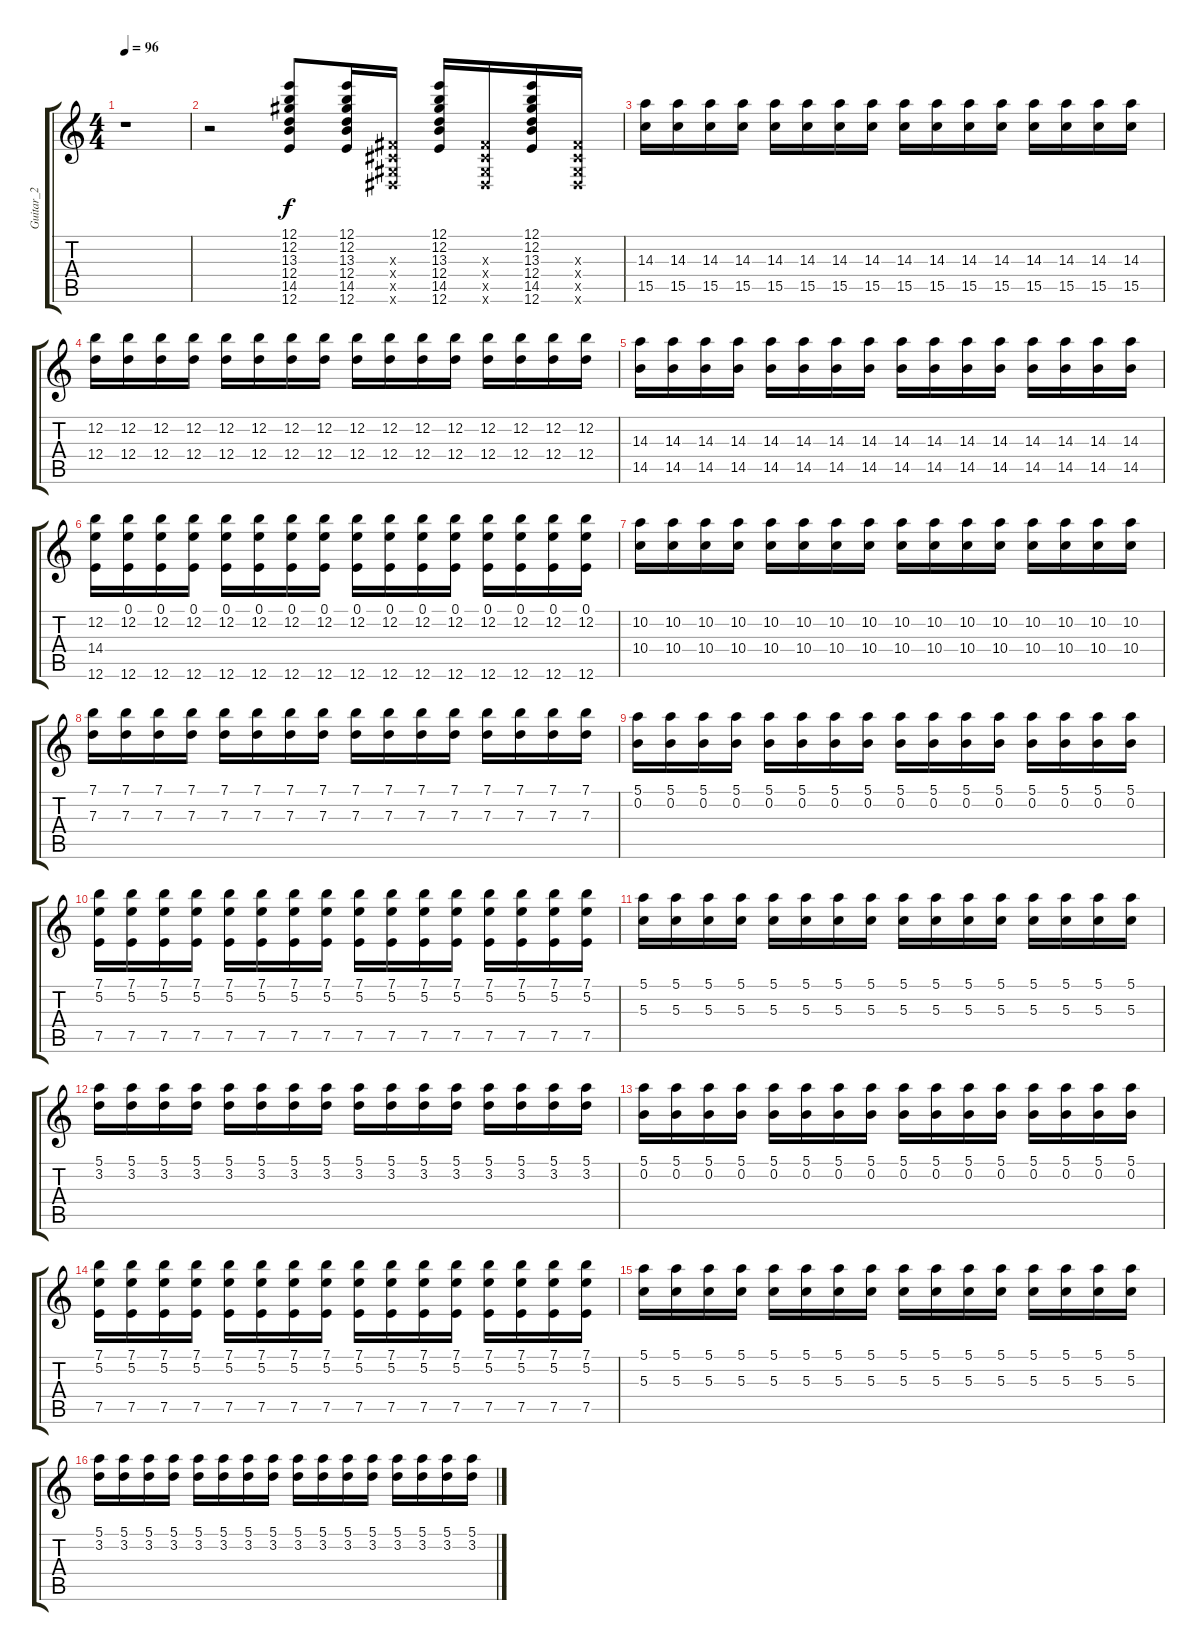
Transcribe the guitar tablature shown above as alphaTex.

\track ("Guitar_2" "Guitar_2") {instrument distortionguitar}
\staff {score tabs}
\tuning (E4 B3 G3 D3 A2 E2) {hide}
\ts (4 4)
\tempo 96
\clef g2
\ks c
r.1{dy f} |
r.2 (12.1 12.2 13.3 12.4 14.5 12.6).8 (12.1 12.2 13.3 12.4 14.5 12.6).16 (-1.3{x} -1.4{x} -1.5{x} -1.6{x}).16 (12.1 12.2 13.3 12.4 14.5 12.6).16 (-1.3{x} -1.4{x} -1.5{x} -1.6{x}).16 (12.1 12.2 13.3 12.4 14.5 12.6).16 (-1.3{x} -1.4{x} -1.5{x} -1.6{x}).16 |
(14.3 15.5).16 (14.3 15.5).16 (14.3 15.5).16 (14.3 15.5).16 (14.3 15.5).16 (14.3 15.5).16 (14.3 15.5).16 (14.3 15.5).16 (14.3 15.5).16 (14.3 15.5).16 (14.3 15.5).16 (14.3 15.5).16 (14.3 15.5).16 (14.3 15.5).16 (14.3 15.5).16 (14.3 15.5).16 |
(12.2 12.4).16 (12.2 12.4).16 (12.2 12.4).16 (12.2 12.4).16 (12.2 12.4).16 (12.2 12.4).16 (12.2 12.4).16 (12.2 12.4).16 (12.2 12.4).16 (12.2 12.4).16 (12.2 12.4).16 (12.2 12.4).16 (12.2 12.4).16 (12.2 12.4).16 (12.2 12.4).16 (12.2 12.4).16 |
(14.3 14.5).16 (14.3 14.5).16 (14.3 14.5).16 (14.3 14.5).16 (14.3 14.5).16 (14.3 14.5).16 (14.3 14.5).16 (14.3 14.5).16 (14.3 14.5).16 (14.3 14.5).16 (14.3 14.5).16 (14.3 14.5).16 (14.3 14.5).16 (14.3 14.5).16 (14.3 14.5).16 (14.3 14.5).16 |
(12.2 14.4 12.6).16 (0.1 12.2 12.6).16 (0.1 12.2 12.6).16 (0.1 12.2 12.6).16 (0.1 12.2 12.6).16 (0.1 12.2 12.6).16 (0.1 12.2 12.6).16 (0.1 12.2 12.6).16 (0.1 12.2 12.6).16 (0.1 12.2 12.6).16 (0.1 12.2 12.6).16 (0.1 12.2 12.6).16 (0.1 12.2 12.6).16 (0.1 12.2 12.6).16 (0.1 12.2 12.6).16 (0.1 12.2 12.6).16 |
(10.2 10.4).16 (10.2 10.4).16 (10.2 10.4).16 (10.2 10.4).16 (10.2 10.4).16 (10.2 10.4).16 (10.2 10.4).16 (10.2 10.4).16 (10.2 10.4).16 (10.2 10.4).16 (10.2 10.4).16 (10.2 10.4).16 (10.2 10.4).16 (10.2 10.4).16 (10.2 10.4).16 (10.2 10.4).16 |
(7.1 7.3).16 (7.1 7.3).16 (7.1 7.3).16 (7.1 7.3).16 (7.1 7.3).16 (7.1 7.3).16 (7.1 7.3).16 (7.1 7.3).16 (7.1 7.3).16 (7.1 7.3).16 (7.1 7.3).16 (7.1 7.3).16 (7.1 7.3).16 (7.1 7.3).16 (7.1 7.3).16 (7.1 7.3).16 |
(5.1 0.2).16 (5.1 0.2).16 (5.1 0.2).16 (5.1 0.2).16 (5.1 0.2).16 (5.1 0.2).16 (5.1 0.2).16 (5.1 0.2).16 (5.1 0.2).16 (5.1 0.2).16 (5.1 0.2).16 (5.1 0.2).16 (5.1 0.2).16 (5.1 0.2).16 (5.1 0.2).16 (5.1 0.2).16 |
(7.1 5.2 7.5).16 (7.1 5.2 7.5).16 (7.1 5.2 7.5).16 (7.1 5.2 7.5).16 (7.1 5.2 7.5).16 (7.1 5.2 7.5).16 (7.1 5.2 7.5).16 (7.1 5.2 7.5).16 (7.1 5.2 7.5).16 (7.1 5.2 7.5).16 (7.1 5.2 7.5).16 (7.1 5.2 7.5).16 (7.1 5.2 7.5).16 (7.1 5.2 7.5).16 (7.1 5.2 7.5).16 (7.1 5.2 7.5).16 |
(5.1 5.3).16 (5.1 5.3).16 (5.1 5.3).16 (5.1 5.3).16 (5.1 5.3).16 (5.1 5.3).16 (5.1 5.3).16 (5.1 5.3).16 (5.1 5.3).16 (5.1 5.3).16 (5.1 5.3).16 (5.1 5.3).16 (5.1 5.3).16 (5.1 5.3).16 (5.1 5.3).16 (5.1 5.3).16 |
(5.1 3.2).16 (5.1 3.2).16 (5.1 3.2).16 (5.1 3.2).16 (5.1 3.2).16 (5.1 3.2).16 (5.1 3.2).16 (5.1 3.2).16 (5.1 3.2).16 (5.1 3.2).16 (5.1 3.2).16 (5.1 3.2).16 (5.1 3.2).16 (5.1 3.2).16 (5.1 3.2).16 (5.1 3.2).16 |
(5.1 0.2).16 (5.1 0.2).16 (5.1 0.2).16 (5.1 0.2).16 (5.1 0.2).16 (5.1 0.2).16 (5.1 0.2).16 (5.1 0.2).16 (5.1 0.2).16 (5.1 0.2).16 (5.1 0.2).16 (5.1 0.2).16 (5.1 0.2).16 (5.1 0.2).16 (5.1 0.2).16 (5.1 0.2).16 |
(7.1 5.2 7.5).16 (7.1 5.2 7.5).16 (7.1 5.2 7.5).16 (7.1 5.2 7.5).16 (7.1 5.2 7.5).16 (7.1 5.2 7.5).16 (7.1 5.2 7.5).16 (7.1 5.2 7.5).16 (7.1 5.2 7.5).16 (7.1 5.2 7.5).16 (7.1 5.2 7.5).16 (7.1 5.2 7.5).16 (7.1 5.2 7.5).16 (7.1 5.2 7.5).16 (7.1 5.2 7.5).16 (7.1 5.2 7.5).16 |
(5.1 5.3).16 (5.1 5.3).16 (5.1 5.3).16 (5.1 5.3).16 (5.1 5.3).16 (5.1 5.3).16 (5.1 5.3).16 (5.1 5.3).16 (5.1 5.3).16 (5.1 5.3).16 (5.1 5.3).16 (5.1 5.3).16 (5.1 5.3).16 (5.1 5.3).16 (5.1 5.3).16 (5.1 5.3).16 |
(5.1 3.2).16 (5.1 3.2).16 (5.1 3.2).16 (5.1 3.2).16 (5.1 3.2).16 (5.1 3.2).16 (5.1 3.2).16 (5.1 3.2).16 (5.1 3.2).16 (5.1 3.2).16 (5.1 3.2).16 (5.1 3.2).16 (5.1 3.2).16 (5.1 3.2).16 (5.1 3.2).16 (5.1 3.2).16
